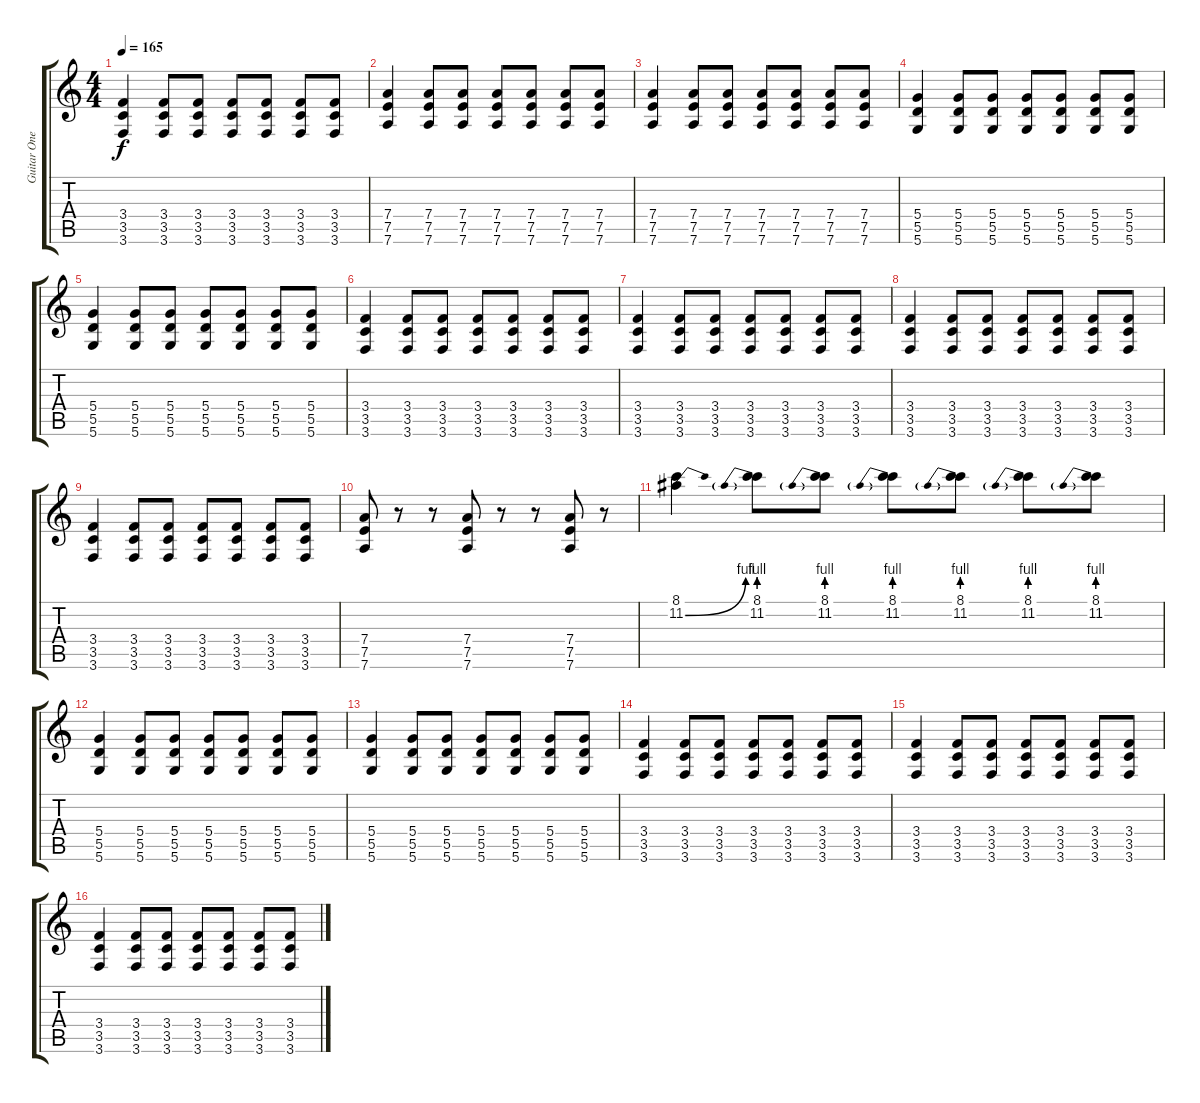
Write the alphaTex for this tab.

\track ("Guitar One" "Guitar One") {instrument distortionguitar}
\staff {score tabs}
\tuning (E4 B3 G3 D3 A2 D2) {hide}
\ts (4 4)
\tempo 165
\clef g2
\ks c
(3.4 3.5 3.6).4{dy f} (3.4 3.5 3.6).8 (3.4 3.5 3.6).8 (3.4 3.5 3.6).8 (3.4 3.5 3.6).8 (3.4 3.5 3.6).8 (3.4 3.5 3.6).8 |
(7.4 7.5 7.6).4 (7.4 7.5 7.6).8 (7.4 7.5 7.6).8 (7.4 7.5 7.6).8 (7.4 7.5 7.6).8 (7.4 7.5 7.6).8 (7.4 7.5 7.6).8 |
(7.4 7.5 7.6).4 (7.4 7.5 7.6).8 (7.4 7.5 7.6).8 (7.4 7.5 7.6).8 (7.4 7.5 7.6).8 (7.4 7.5 7.6).8 (7.4 7.5 7.6).8 |
(5.4 5.5 5.6).4 (5.4 5.5 5.6).8 (5.4 5.5 5.6).8 (5.4 5.5 5.6).8 (5.4 5.5 5.6).8 (5.4 5.5 5.6).8 (5.4 5.5 5.6).8 |
(5.4 5.5 5.6).4 (5.4 5.5 5.6).8 (5.4 5.5 5.6).8 (5.4 5.5 5.6).8 (5.4 5.5 5.6).8 (5.4 5.5 5.6).8 (5.4 5.5 5.6).8 |
(3.4 3.5 3.6).4 (3.4 3.5 3.6).8 (3.4 3.5 3.6).8 (3.4 3.5 3.6).8 (3.4 3.5 3.6).8 (3.4 3.5 3.6).8 (3.4 3.5 3.6).8 |
(3.4 3.5 3.6).4 (3.4 3.5 3.6).8 (3.4 3.5 3.6).8 (3.4 3.5 3.6).8 (3.4 3.5 3.6).8 (3.4 3.5 3.6).8 (3.4 3.5 3.6).8 |
(3.4 3.5 3.6).4 (3.4 3.5 3.6).8 (3.4 3.5 3.6).8 (3.4 3.5 3.6).8 (3.4 3.5 3.6).8 (3.4 3.5 3.6).8 (3.4 3.5 3.6).8 |
(3.4 3.5 3.6).4 (3.4 3.5 3.6).8 (3.4 3.5 3.6).8 (3.4 3.5 3.6).8 (3.4 3.5 3.6).8 (3.4 3.5 3.6).8 (3.4 3.5 3.6).8 |
(7.4 7.5 7.6).8 r.8 r.8 (7.4 7.5 7.6).8 r.8 r.8 (7.4 7.5 7.6).8 r.8 |
(8.1 11.2{be (bend 0 0 60 4)}).4 (8.1 11.2{be (prebend 0 4 60 4)}).8 (8.1 11.2{be (prebend 0 4 60 4)}).8 (8.1 11.2{be (prebend 0 4 60 4)}).8 (8.1 11.2{be (prebend 0 4 60 4)}).8 (8.1 11.2{be (prebend 0 4 60 4)}).8 (8.1 11.2{be (prebend 0 4 60 4)}).8 |
(5.4 5.5 5.6).4 (5.4 5.5 5.6).8 (5.4 5.5 5.6).8 (5.4 5.5 5.6).8 (5.4 5.5 5.6).8 (5.4 5.5 5.6).8 (5.4 5.5 5.6).8 |
(5.4 5.5 5.6).4 (5.4 5.5 5.6).8 (5.4 5.5 5.6).8 (5.4 5.5 5.6).8 (5.4 5.5 5.6).8 (5.4 5.5 5.6).8 (5.4 5.5 5.6).8 |
(3.4 3.5 3.6).4 (3.4 3.5 3.6).8 (3.4 3.5 3.6).8 (3.4 3.5 3.6).8 (3.4 3.5 3.6).8 (3.4 3.5 3.6).8 (3.4 3.5 3.6).8 |
(3.4 3.5 3.6).4 (3.4 3.5 3.6).8 (3.4 3.5 3.6).8 (3.4 3.5 3.6).8 (3.4 3.5 3.6).8 (3.4 3.5 3.6).8 (3.4 3.5 3.6).8 |
(3.4 3.5 3.6).4 (3.4 3.5 3.6).8 (3.4 3.5 3.6).8 (3.4 3.5 3.6).8 (3.4 3.5 3.6).8 (3.4 3.5 3.6).8 (3.4 3.5 3.6).8
